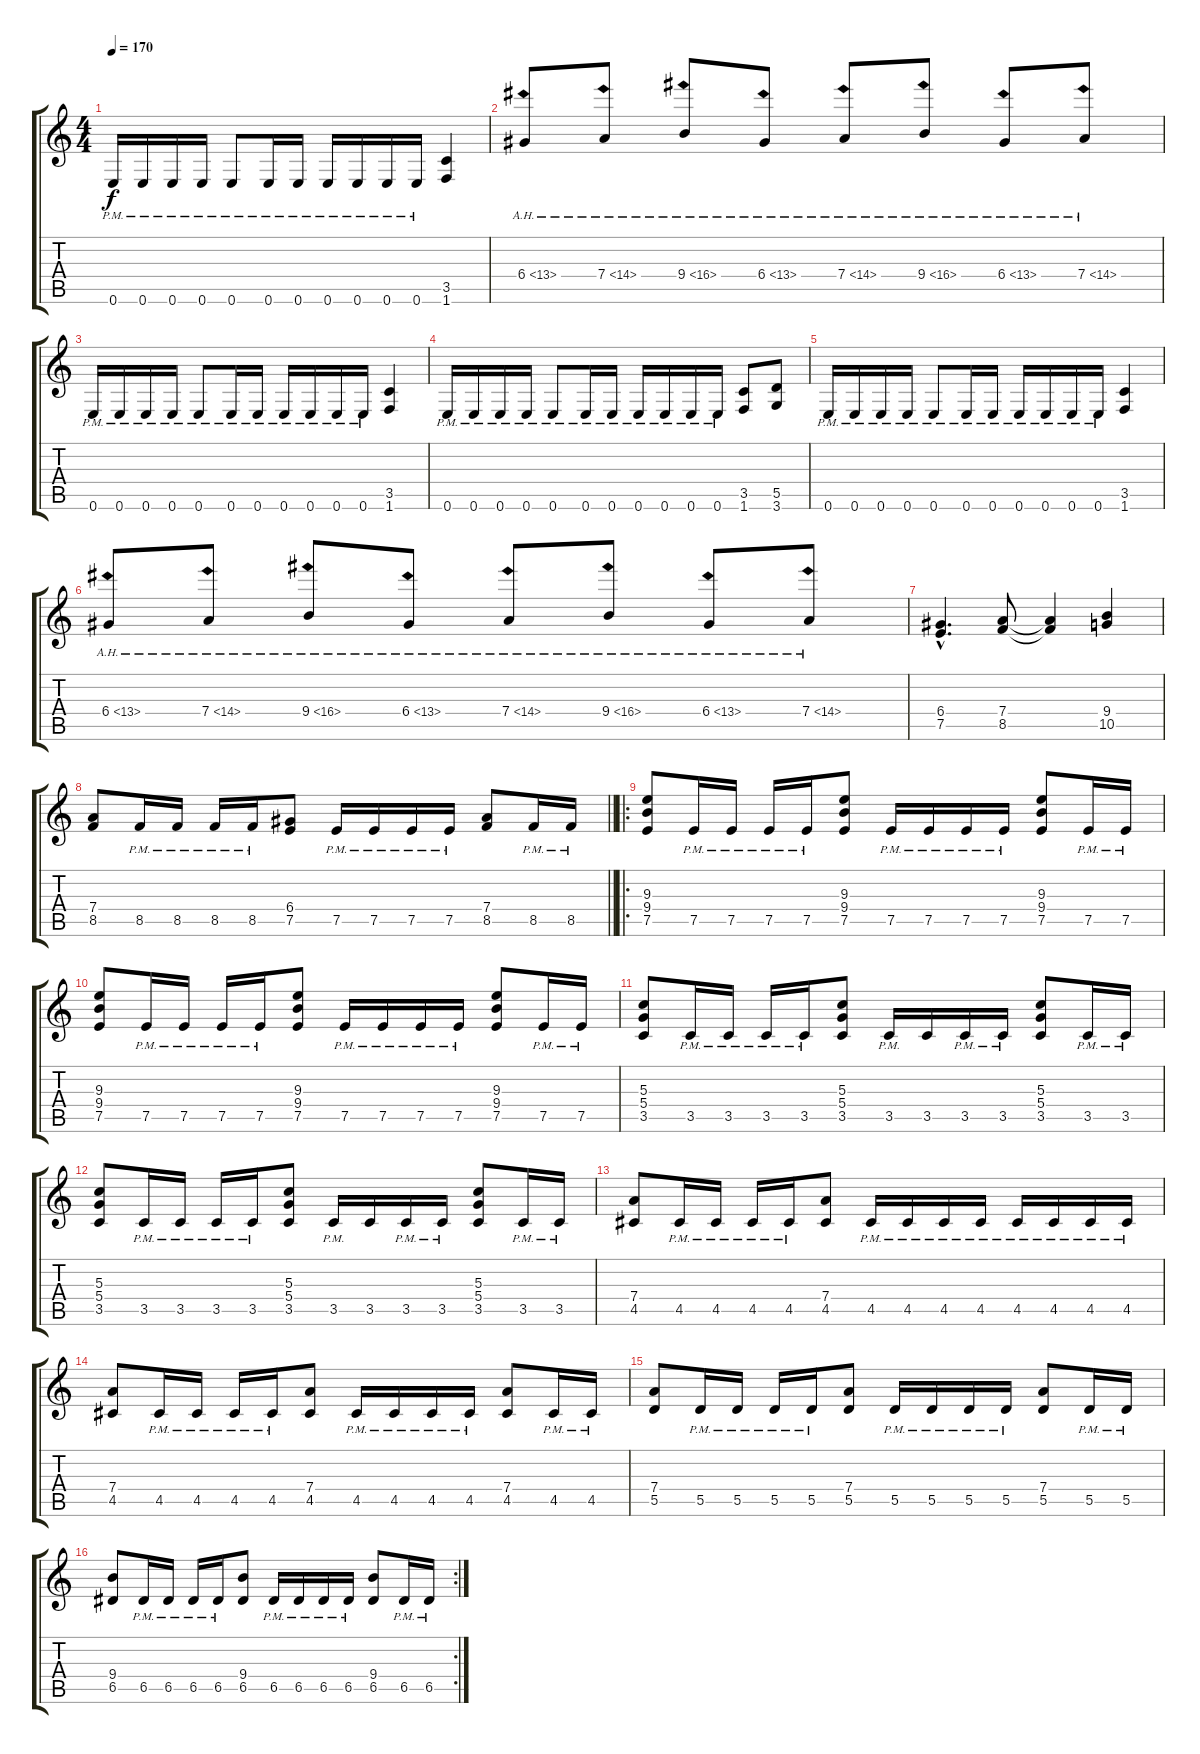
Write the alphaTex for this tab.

\track "" {instrument distortionguitar}
\staff {score tabs}
\tuning (E4 B3 G3 D3 A2 E2) {hide}
\ts (4 4)
\tempo 170
\clef g2
\ks c
0.6{pm}.16{dy f} 0.6{pm}.16 0.6{pm}.16 0.6{pm}.16 0.6{pm}.8 0.6{pm}.16 0.6{pm}.16 0.6{pm}.16 0.6{pm}.16 0.6{pm}.16 0.6{pm}.16 (3.5 1.6).4 |
6.4{ah 7}.8 7.4{ah 7}.8 9.4{ah 7}.8 6.4{ah 7}.8 7.4{ah 7}.8 9.4{ah 7}.8 6.4{ah 7}.8 7.4{ah 7}.8 |
0.6{pm}.16 0.6{pm}.16 0.6{pm}.16 0.6{pm}.16 0.6{pm}.8 0.6{pm}.16 0.6{pm}.16 0.6{pm}.16 0.6{pm}.16 0.6{pm}.16 0.6{pm}.16 (3.5 1.6).4 |
0.6{pm}.16 0.6{pm}.16 0.6{pm}.16 0.6{pm}.16 0.6{pm}.8 0.6{pm}.16 0.6{pm}.16 0.6{pm}.16 0.6{pm}.16 0.6{pm}.16 0.6{pm}.16 (3.5 1.6).8 (5.5 3.6).8 |
0.6{pm}.16 0.6{pm}.16 0.6{pm}.16 0.6{pm}.16 0.6{pm}.8 0.6{pm}.16 0.6{pm}.16 0.6{pm}.16 0.6{pm}.16 0.6{pm}.16 0.6{pm}.16 (3.5 1.6).4 |
6.4{ah 7}.8 7.4{ah 7}.8 9.4{ah 7}.8 6.4{ah 7}.8 7.4{ah 7}.8 9.4{ah 7}.8 6.4{ah 7}.8 7.4{ah 7}.8 |
(6.4{hac} 7.5{hac}).4{d} (7.4 8.5).8 (7.4{t} 8.5{t}).4 (9.4 10.5).4 |
\barLineRight lightlight
(7.4 8.5).8 8.5{pm}.16 8.5{pm}.16 8.5{pm}.16 8.5{pm}.16 (6.4 7.5).8 7.5{pm}.16 7.5{pm}.16 7.5{pm}.16 7.5{pm}.16 (7.4 8.5).8 8.5{pm}.16 8.5{pm}.16 |
\ro
(9.3 9.4 7.5).8 7.5{pm}.16 7.5{pm}.16 7.5{pm}.16 7.5{pm}.16 (9.3 9.4 7.5).8 7.5{pm}.16 7.5{pm}.16 7.5{pm}.16 7.5{pm}.16 (9.3 9.4 7.5).8 7.5{pm}.16 7.5{pm}.16 |
(9.3 9.4 7.5).8 7.5{pm}.16 7.5{pm}.16 7.5{pm}.16 7.5{pm}.16 (9.3 9.4 7.5).8 7.5{pm}.16 7.5{pm}.16 7.5{pm}.16 7.5{pm}.16 (9.3 9.4 7.5).8 7.5{pm}.16 7.5{pm}.16 |
(5.3 5.4 3.5).8 3.5{pm}.16 3.5{pm}.16 3.5{pm}.16 3.5{pm}.16 (5.3 5.4 3.5).8 3.5{pm}.16 3.5.16 3.5{pm}.16 3.5{pm}.16 (5.3 5.4 3.5).8 3.5{pm}.16 3.5{pm}.16 |
(5.3 5.4 3.5).8 3.5{pm}.16 3.5{pm}.16 3.5{pm}.16 3.5{pm}.16 (5.3 5.4 3.5).8 3.5{pm}.16 3.5.16 3.5{pm}.16 3.5{pm}.16 (5.3 5.4 3.5).8 3.5{pm}.16 3.5{pm}.16 |
(7.4 4.5).8 4.5{pm}.16 4.5{pm}.16 4.5{pm}.16 4.5{pm}.16 (7.4 4.5).8 4.5{pm}.16 4.5{pm}.16 4.5{pm}.16 4.5{pm}.16 4.5{pm}.16 4.5{pm}.16 4.5{pm}.16 4.5{pm}.16 |
(7.4 4.5).8 4.5{pm}.16 4.5{pm}.16 4.5{pm}.16 4.5{pm}.16 (7.4 4.5).8 4.5{pm}.16 4.5{pm}.16 4.5{pm}.16 4.5{pm}.16 (7.4 4.5).8 4.5{pm}.16 4.5{pm}.16 |
(7.4 5.5).8 5.5{pm}.16 5.5{pm}.16 5.5{pm}.16 5.5{pm}.16 (7.4 5.5).8 5.5{pm}.16 5.5{pm}.16 5.5{pm}.16 5.5{pm}.16 (7.4 5.5).8 5.5{pm}.16 5.5{pm}.16 |
\rc 2
(9.4 6.5).8 6.5{pm}.16 6.5{pm}.16 6.5{pm}.16 6.5{pm}.16 (9.4 6.5).8 6.5{pm}.16 6.5{pm}.16 6.5{pm}.16 6.5{pm}.16 (9.4 6.5).8 6.5{pm}.16 6.5{pm}.16
